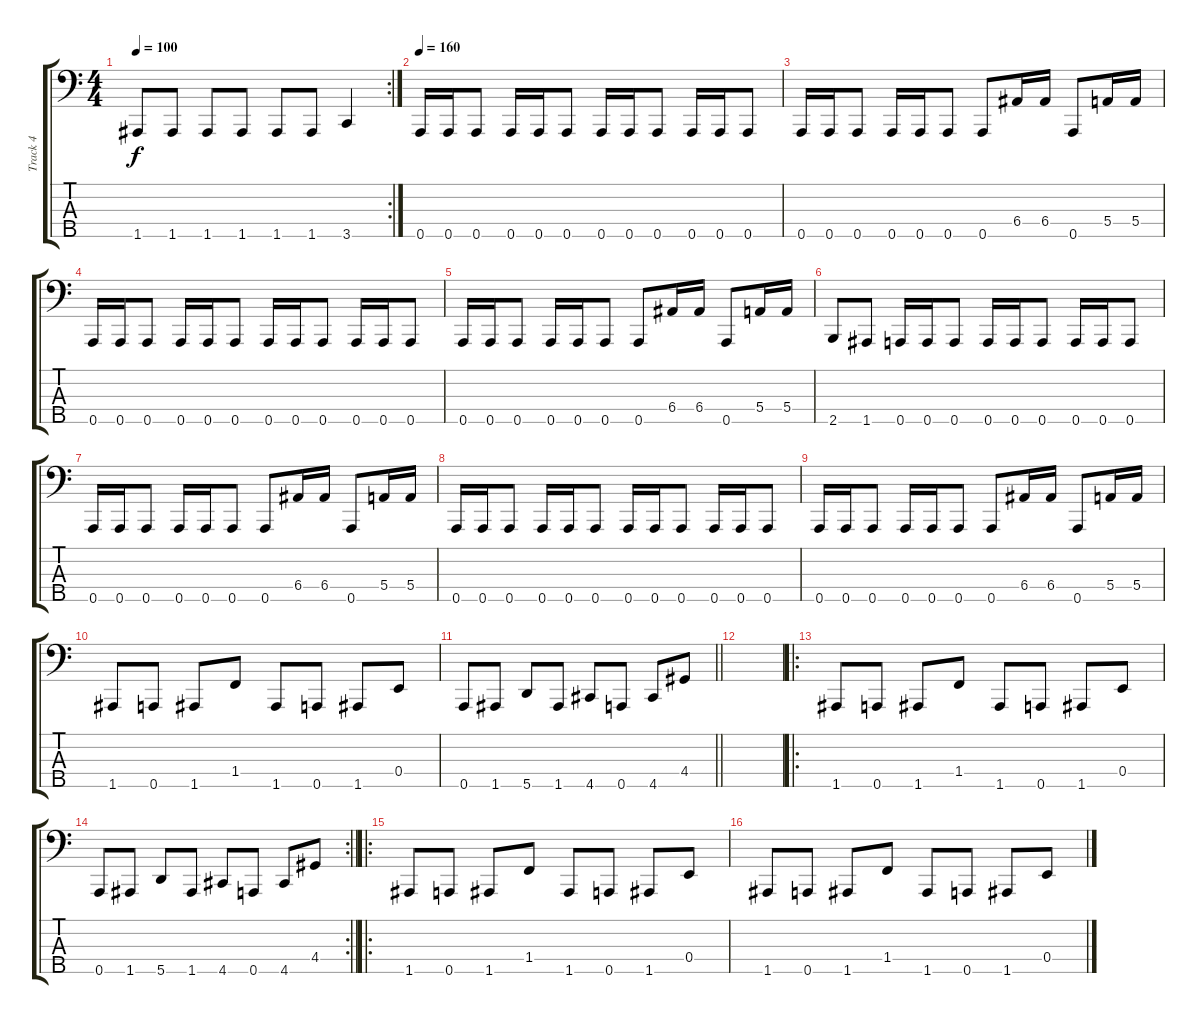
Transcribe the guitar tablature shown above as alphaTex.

\track ("Track 4" "Track 4") {instrument electricbassfinger}
\staff {score tabs}
\tuning (G2 D2 A1 E1 A0) {hide}
\rc 2
\ts (4 4)
\tempo 100
\clef f4
\ks c
1.5.8{dy f} 1.5.8 1.5.8 1.5.8 1.5.8 1.5.8 3.5.4 |
\tempo 160
0.5.16 0.5.16 0.5.8 0.5.16 0.5.16 0.5.8 0.5.16 0.5.16 0.5.8 0.5.16 0.5.16 0.5.8 |
0.5.16 0.5.16 0.5.8 0.5.16 0.5.16 0.5.8 0.5.8 6.4.16 6.4.16 0.5.8 5.4.16 5.4.16 |
0.5.16 0.5.16 0.5.8 0.5.16 0.5.16 0.5.8 0.5.16 0.5.16 0.5.8 0.5.16 0.5.16 0.5.8 |
0.5.16 0.5.16 0.5.8 0.5.16 0.5.16 0.5.8 0.5.8 6.4.16 6.4.16 0.5.8 5.4.16 5.4.16 |
2.5.8 1.5.8 0.5.16 0.5.16 0.5.8 0.5.16 0.5.16 0.5.8 0.5.16 0.5.16 0.5.8 |
0.5.16 0.5.16 0.5.8 0.5.16 0.5.16 0.5.8 0.5.8 6.4.16 6.4.16 0.5.8 5.4.16 5.4.16 |
0.5.16 0.5.16 0.5.8 0.5.16 0.5.16 0.5.8 0.5.16 0.5.16 0.5.8 0.5.16 0.5.16 0.5.8 |
0.5.16 0.5.16 0.5.8 0.5.16 0.5.16 0.5.8 0.5.8 6.4.16 6.4.16 0.5.8 5.4.16 5.4.16 |
1.5.8 0.5.8 1.5.8 1.4.8 1.5.8 0.5.8 1.5.8 0.4.8 |
\barLineRight lightlight
0.5.8 1.5.8 5.5.8 1.5.8 4.5.8 0.5.8 4.5.8 4.4.8 |
|
\ro
1.5.8 0.5.8 1.5.8 1.4.8 1.5.8 0.5.8 1.5.8 0.4.8 |
\rc 2
\barLineRight lightlight
0.5.8 1.5.8 5.5.8 1.5.8 4.5.8 0.5.8 4.5.8 4.4.8 |
\ro
1.5.8 0.5.8 1.5.8 1.4.8 1.5.8 0.5.8 1.5.8 0.4.8 |
1.5.8 0.5.8 1.5.8 1.4.8 1.5.8 0.5.8 1.5.8 0.4.8
